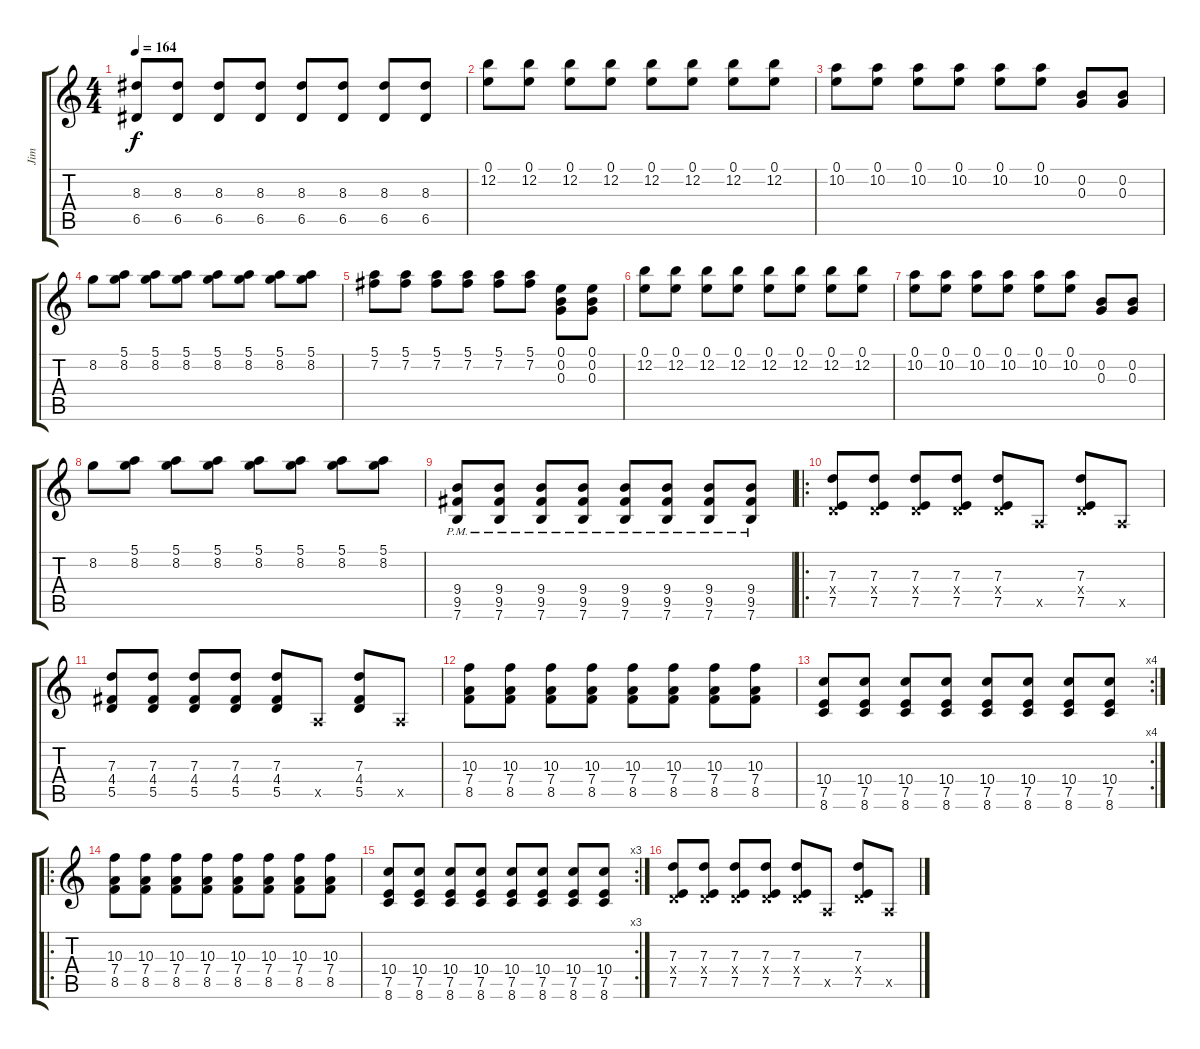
\track ("Jim" "Jim") {instrument overdrivenguitar}
\staff {score tabs}
\tuning (E4 B3 G3 D3 A2 E2) {hide}
\ts (4 4)
\tempo 164
\clef g2
\ks c
(8.3 6.5).8{dy f} (8.3 6.5).8 (8.3 6.5).8 (8.3 6.5).8 (8.3 6.5).8 (8.3 6.5).8 (8.3 6.5).8 (8.3 6.5).8 |
(0.1 12.2).8 (0.1 12.2).8 (0.1 12.2).8 (0.1 12.2).8 (0.1 12.2).8 (0.1 12.2).8 (0.1 12.2).8 (0.1 12.2).8 |
(0.1 10.2).8 (0.1 10.2).8 (0.1 10.2).8 (0.1 10.2).8 (0.1 10.2).8 (0.1 10.2).8 (0.2 0.3).8 (0.2 0.3).8 |
8.2.8 (5.1 8.2).8 (5.1 8.2).8 (5.1 8.2).8 (5.1 8.2).8 (5.1 8.2).8 (5.1 8.2).8 (5.1 8.2).8 |
(5.1 7.2).8 (5.1 7.2).8 (5.1 7.2).8 (5.1 7.2).8 (5.1 7.2).8 (5.1 7.2).8 (0.1 0.2 0.3).8 (0.1 0.2 0.3).8 |
(0.1 12.2).8 (0.1 12.2).8 (0.1 12.2).8 (0.1 12.2).8 (0.1 12.2).8 (0.1 12.2).8 (0.1 12.2).8 (0.1 12.2).8 |
(0.1 10.2).8 (0.1 10.2).8 (0.1 10.2).8 (0.1 10.2).8 (0.1 10.2).8 (0.1 10.2).8 (0.2 0.3).8 (0.2 0.3).8 |
8.2.8 (5.1 8.2).8 (5.1 8.2).8 (5.1 8.2).8 (5.1 8.2).8 (5.1 8.2).8 (5.1 8.2).8 (5.1 8.2).8 |
(9.4{pm} 9.5{pm} 7.6{pm}).8 (9.4{pm} 9.5{pm} 7.6{pm}).8 (9.4{pm} 9.5{pm} 7.6{pm}).8 (9.4{pm} 9.5{pm} 7.6{pm}).8 (9.4{pm} 9.5{pm} 7.6{pm}).8 (9.4{pm} 9.5{pm} 7.6{pm}).8 (9.4{pm} 9.5{pm} 7.6{pm}).8 (9.4{pm} 9.5{pm} 7.6{pm}).8 |
\ro
(7.3 0.4{x} 7.5).8 (7.3 0.4{x} 7.5).8 (7.3 0.4{x} 7.5).8 (7.3 0.4{x} 7.5).8 (7.3 0.4{x} 7.5).8 0.5{x}.8 (7.3 0.4{x} 7.5).8 0.5{x}.8 |
(7.3 4.4 5.5).8 (7.3 4.4 5.5).8 (7.3 4.4 5.5).8 (7.3 4.4 5.5).8 (7.3 4.4 5.5).8 0.5{x}.8 (7.3 4.4 5.5).8 0.5{x}.8 |
(10.3 7.4 8.5).8 (10.3 7.4 8.5).8 (10.3 7.4 8.5).8 (10.3 7.4 8.5).8 (10.3 7.4 8.5).8 (10.3 7.4 8.5).8 (10.3 7.4 8.5).8 (10.3 7.4 8.5).8 |
\rc 4
(10.4 7.5 8.6).8 (10.4 7.5 8.6).8 (10.4 7.5 8.6).8 (10.4 7.5 8.6).8 (10.4 7.5 8.6).8 (10.4 7.5 8.6).8 (10.4 7.5 8.6).8 (10.4 7.5 8.6).8 |
\ro
(10.3 7.4 8.5).8 (10.3 7.4 8.5).8 (10.3 7.4 8.5).8 (10.3 7.4 8.5).8 (10.3 7.4 8.5).8 (10.3 7.4 8.5).8 (10.3 7.4 8.5).8 (10.3 7.4 8.5).8 |
\rc 3
(10.4 7.5 8.6).8 (10.4 7.5 8.6).8 (10.4 7.5 8.6).8 (10.4 7.5 8.6).8 (10.4 7.5 8.6).8 (10.4 7.5 8.6).8 (10.4 7.5 8.6).8 (10.4 7.5 8.6).8 |
(7.3 0.4{x} 7.5).8 (7.3 0.4{x} 7.5).8 (7.3 0.4{x} 7.5).8 (7.3 0.4{x} 7.5).8 (7.3 0.4{x} 7.5).8 0.5{x}.8 (7.3 0.4{x} 7.5).8 0.5{x}.8
